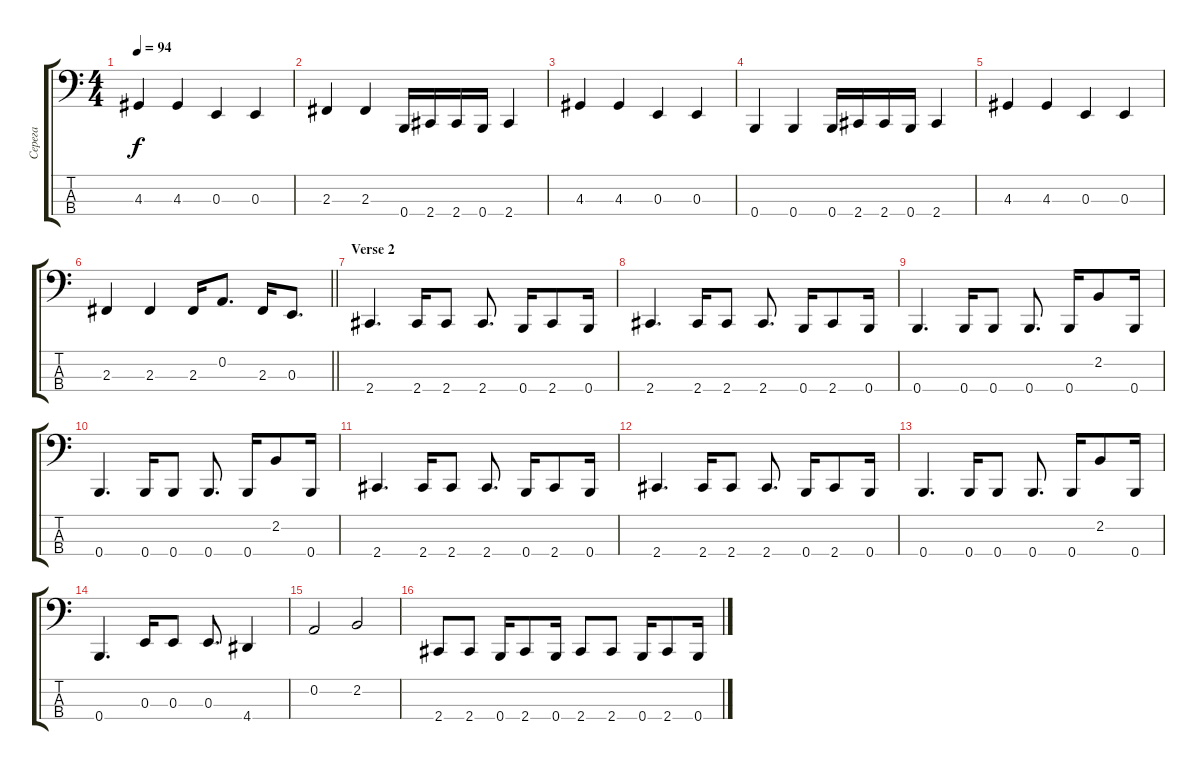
\track ("Серега" "Серега") {instrument electricbasspick}
\staff {score tabs}
\tuning (D2 A1 E1 B0) {hide}
\ts (4 4)
\tempo 94
\clef f4
\ks c
4.3.4{dy f} 4.3.4 0.3.4 0.3.4 |
2.3.4 2.3.4 0.4.16 2.4.16 2.4.16 0.4.16 2.4.4 |
4.3.4 4.3.4 0.3.4 0.3.4 |
0.4.4 0.4.4 0.4.16 2.4.16 2.4.16 0.4.16 2.4.4 |
4.3.4 4.3.4 0.3.4 0.3.4 |
\barLineRight lightlight
2.3.4 2.3.4 2.3.16 0.2.8{d} 2.3.16 0.3.8{d} |
\section ("" "Verse 2")
2.4.4{d} 2.4.16 2.4.8 2.4.8{d} 0.4.16 2.4.8 0.4.16 |
2.4.4{d} 2.4.16 2.4.8 2.4.8{d} 0.4.16 2.4.8 0.4.16 |
0.4.4{d} 0.4.16 0.4.8 0.4.8{d} 0.4.16 2.2.8 0.4.16 |
0.4.4{d} 0.4.16 0.4.8 0.4.8{d} 0.4.16 2.2.8 0.4.16 |
2.4.4{d} 2.4.16 2.4.8 2.4.8{d} 0.4.16 2.4.8 0.4.16 |
2.4.4{d} 2.4.16 2.4.8 2.4.8{d} 0.4.16 2.4.8 0.4.16 |
0.4.4{d} 0.4.16 0.4.8 0.4.8{d} 0.4.16 2.2.8 0.4.16 |
0.4.4{d} 0.3.16 0.3.8 0.3.8{d} 4.4.4 |
0.2.2 2.2.2 |
2.4.8 2.4.8 0.4.16 2.4.8 0.4.16 2.4.8 2.4.8 0.4.16 2.4.8 0.4.16
